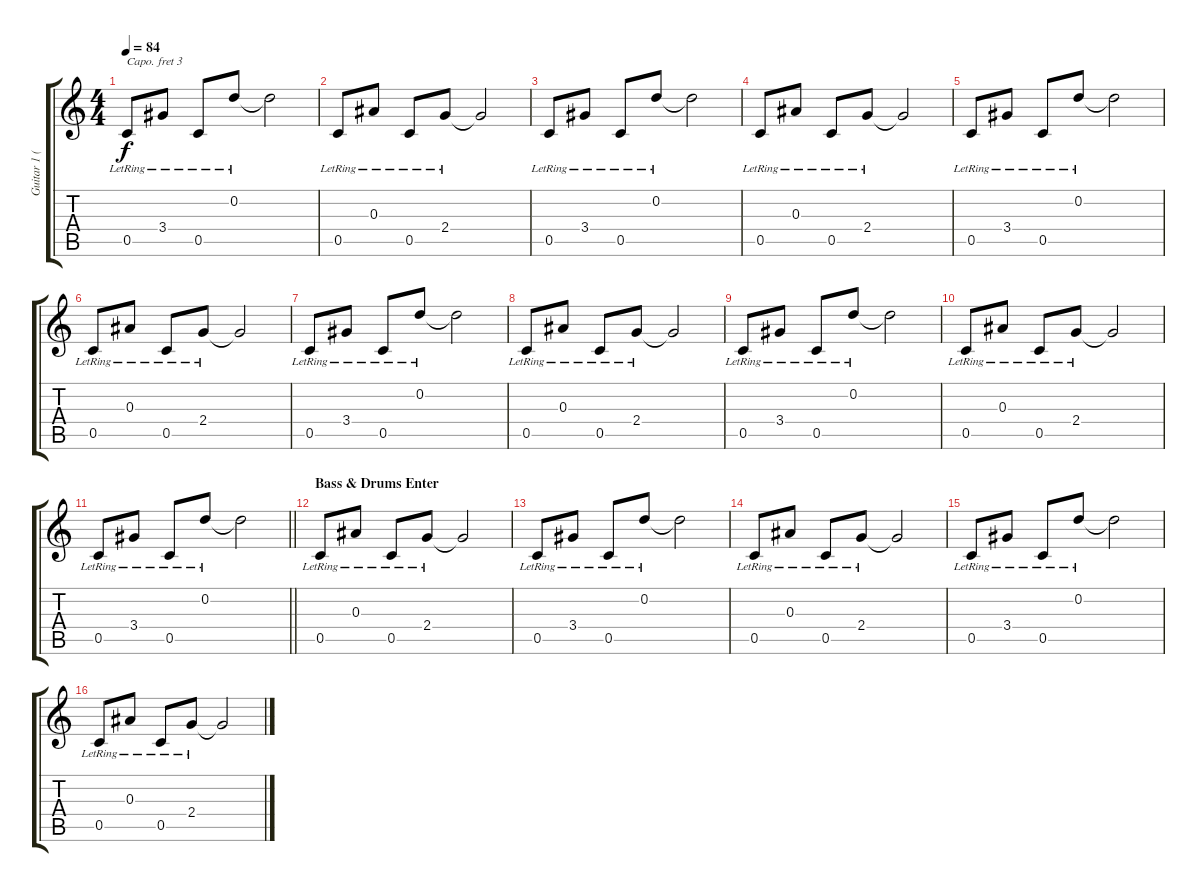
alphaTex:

\track ("Guitar 1 (Clean w/ Capo on 3rd Fret)" "Guitar 1 (") {instrument electricguitarjazz}
\staff {score tabs}
\capo 3
\tuning (E4 B3 G3 D3 A2 E2) {hide}
\ts (4 4)
\tempo 84
\clef g2
\ks c
0.5{lr}.8{dy f} 3.4{lr}.8 0.5{lr}.8 0.2{lr}.8 0.2{t}.2 |
0.5{lr}.8 0.3{lr}.8 0.5{lr}.8 2.4{lr}.8 2.4{t}.2 |
0.5{lr}.8 3.4{lr}.8 0.5{lr}.8 0.2{lr}.8 0.2{t}.2 |
0.5{lr}.8 0.3{lr}.8 0.5{lr}.8 2.4{lr}.8 2.4{t}.2 |
0.5{lr}.8 3.4{lr}.8 0.5{lr}.8 0.2{lr}.8 0.2{t}.2 |
0.5{lr}.8 0.3{lr}.8 0.5{lr}.8 2.4{lr}.8 2.4{t}.2 |
0.5{lr}.8 3.4{lr}.8 0.5{lr}.8 0.2{lr}.8 0.2{t}.2 |
0.5{lr}.8 0.3{lr}.8 0.5{lr}.8 2.4{lr}.8 2.4{t}.2 |
0.5{lr}.8 3.4{lr}.8 0.5{lr}.8 0.2{lr}.8 0.2{t}.2 |
0.5{lr}.8 0.3{lr}.8 0.5{lr}.8 2.4{lr}.8 2.4{t}.2 |
\barLineRight lightlight
0.5{lr}.8 3.4{lr}.8 0.5{lr}.8 0.2{lr}.8 0.2{t}.2 |
\section ("" "Bass & Drums Enter")
0.5{lr}.8 0.3{lr}.8 0.5{lr}.8 2.4{lr}.8 2.4{t}.2 |
0.5{lr}.8 3.4{lr}.8 0.5{lr}.8 0.2{lr}.8 0.2{t}.2 |
0.5{lr}.8 0.3{lr}.8 0.5{lr}.8 2.4{lr}.8 2.4{t}.2 |
0.5{lr}.8 3.4{lr}.8 0.5{lr}.8 0.2{lr}.8 0.2{t}.2 |
0.5{lr}.8 0.3{lr}.8 0.5{lr}.8 2.4{lr}.8 2.4{t}.2
